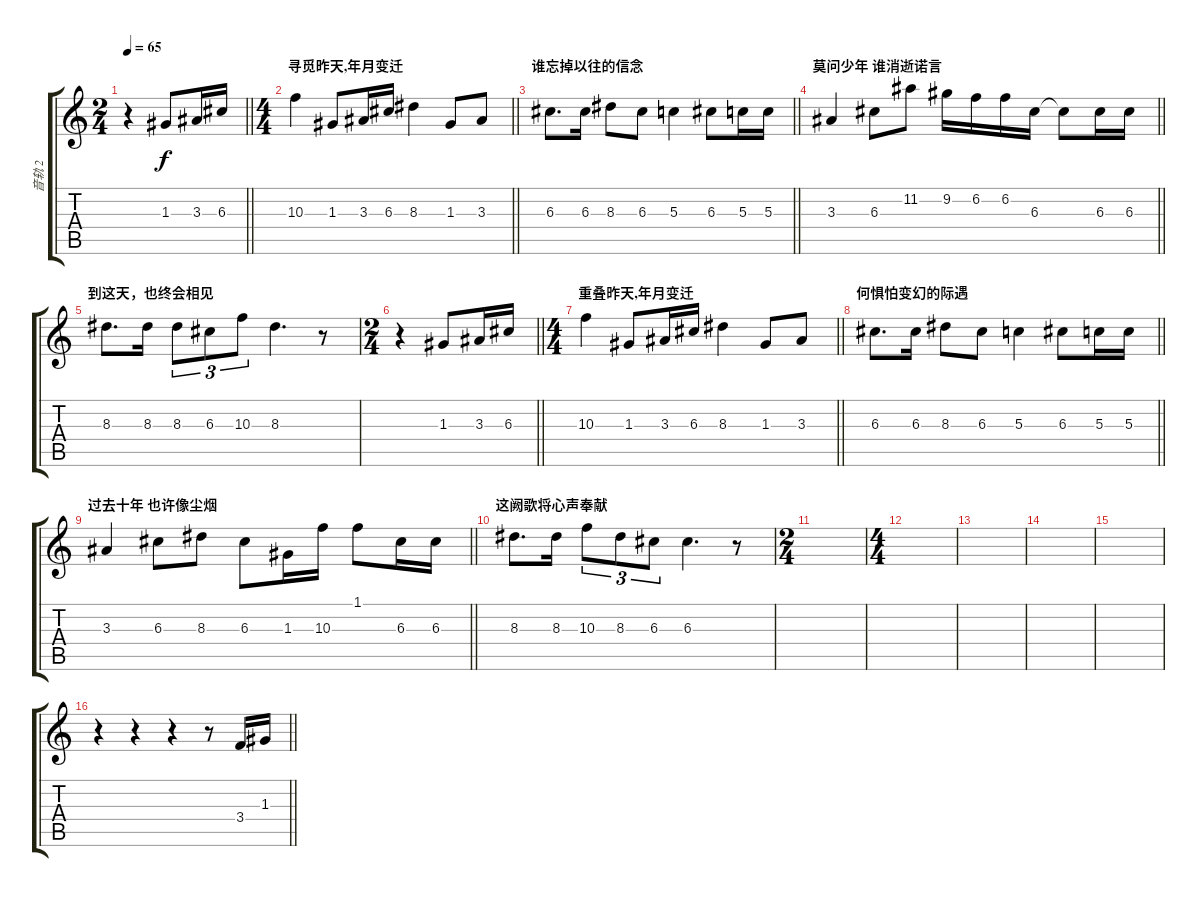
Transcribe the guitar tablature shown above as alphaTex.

\track ("音轨 2" "音轨 2") {instrument contrabass}
\staff {score tabs}
\tuning (E4 B3 G3 D3 A2 E2) {hide}
\ts (2 4)
\tempo 65
\clef g2
\barLineRight lightlight
\ks c
r.4{dy f} 1.3.8 3.3.16 6.3.16 |
\ts (4 4)
\section ("" "寻觅昨天,年月变迁")
\barLineRight lightlight
10.3.4 1.3.8 3.3.16 6.3.16 8.3.4 1.3.8 3.3.8 |
\section ("" "谁忘掉以往的信念")
\barLineRight lightlight
6.3.8{d} 6.3.16 8.3.8 6.3.8 5.3.4 6.3.8 5.3.16 5.3.16 |
\section ("" "莫问少年 谁消逝诺言")
\barLineRight lightlight
3.3.4 6.3.8 11.2.8 9.2.16 6.2.16 6.2.16 6.3.16 6.3{t}.8 6.3.16 6.3.16 |
\section ("" "到这天，也终会相见")
8.3.8{d} 8.3.16 8.3.8{tu (3 2)} 6.3.8{tu (3 2)} 10.3.8{tu (3 2)} 8.3.4{d} r.8 |
\ts (2 4)
\barLineRight lightlight
r.4 1.3.8 3.3.16 6.3.16 |
\ts (4 4)
\section ("" "重叠昨天,年月变迁")
\barLineRight lightlight
10.3.4 1.3.8 3.3.16 6.3.16 8.3.4 1.3.8 3.3.8 |
\section ("" "何惧怕变幻的际遇")
\barLineRight lightlight
6.3.8{d} 6.3.16 8.3.8 6.3.8 5.3.4 6.3.8 5.3.16 5.3.16 |
\section ("" "过去十年 也许像尘烟")
\barLineRight lightlight
3.3.4 6.3.8 8.3.8 6.3.8 1.3.16 10.3.16 1.1.8 6.3.16 6.3.16 |
\section ("" "这阙歌将心声奉献")
8.3.8{d} 8.3.16 10.3.8{tu (3 2)} 8.3.8{tu (3 2)} 6.3.8{tu (3 2)} 6.3.4{d} r.8 |
\ts (2 4)
|
\ts (4 4)
|
|
|
|
\barLineRight lightlight
r.4 r.4 r.4 r.8 3.4.16 1.3.16
